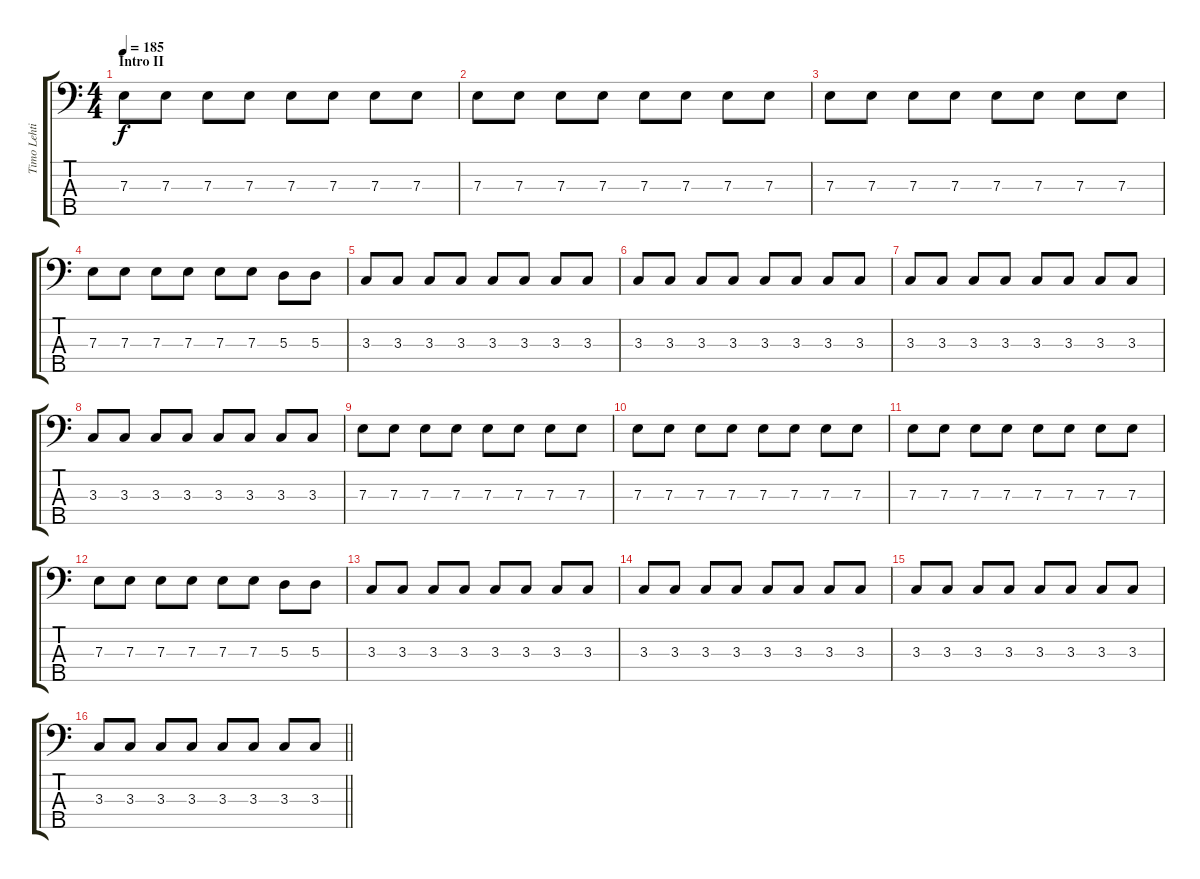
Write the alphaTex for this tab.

\track ("Timo Lehtinen '' Lede ''" "Timo Lehti") {instrument electricbasspick}
\staff {score tabs}
\tuning (G2 D2 A1 E1 B0) {hide}
\ts (4 4)
\section ("" "Intro II")
\tempo 185
\clef f4
\ks c
7.3.8{dy f} 7.3.8 7.3.8 7.3.8 7.3.8 7.3.8 7.3.8 7.3.8 |
7.3.8 7.3.8 7.3.8 7.3.8 7.3.8 7.3.8 7.3.8 7.3.8 |
7.3.8 7.3.8 7.3.8 7.3.8 7.3.8 7.3.8 7.3.8 7.3.8 |
7.3.8 7.3.8 7.3.8 7.3.8 7.3.8 7.3.8 5.3.8 5.3.8 |
3.3.8 3.3.8 3.3.8 3.3.8 3.3.8 3.3.8 3.3.8 3.3.8 |
3.3.8 3.3.8 3.3.8 3.3.8 3.3.8 3.3.8 3.3.8 3.3.8 |
3.3.8 3.3.8 3.3.8 3.3.8 3.3.8 3.3.8 3.3.8 3.3.8 |
3.3.8 3.3.8 3.3.8 3.3.8 3.3.8 3.3.8 3.3.8 3.3.8 |
7.3.8 7.3.8 7.3.8 7.3.8 7.3.8 7.3.8 7.3.8 7.3.8 |
7.3.8 7.3.8 7.3.8 7.3.8 7.3.8 7.3.8 7.3.8 7.3.8 |
7.3.8 7.3.8 7.3.8 7.3.8 7.3.8 7.3.8 7.3.8 7.3.8 |
7.3.8 7.3.8 7.3.8 7.3.8 7.3.8 7.3.8 5.3.8 5.3.8 |
3.3.8 3.3.8 3.3.8 3.3.8 3.3.8 3.3.8 3.3.8 3.3.8 |
3.3.8 3.3.8 3.3.8 3.3.8 3.3.8 3.3.8 3.3.8 3.3.8 |
3.3.8 3.3.8 3.3.8 3.3.8 3.3.8 3.3.8 3.3.8 3.3.8 |
\barLineRight lightlight
3.3.8 3.3.8 3.3.8 3.3.8 3.3.8 3.3.8 3.3.8 3.3.8
